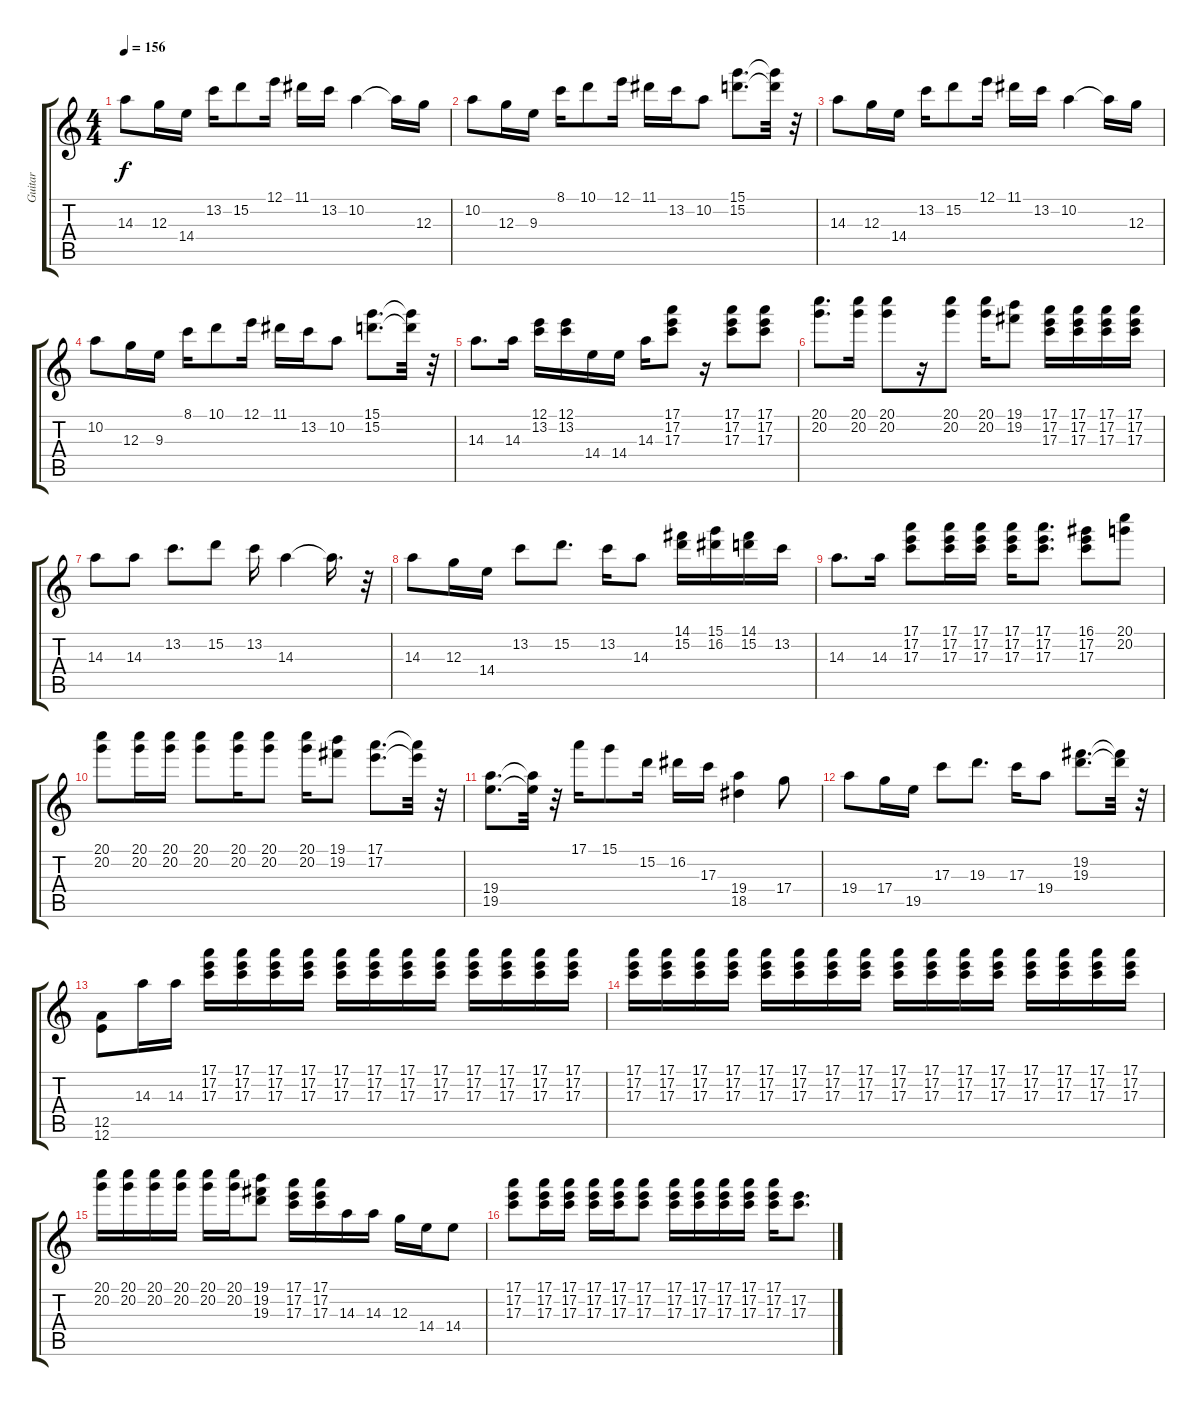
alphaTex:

\track ("Guitar" "Guitar") {instrument distortionguitar}
\staff {score tabs}
\tuning (E4 B3 G3 D3 A2 E2) {hide}
\ts (4 4)
\tempo 156
\clef g2
\ks c
14.3.8{dy f} 12.3.16 14.4.16 13.2.16 15.2.8 12.1.16 11.1.16 13.2.16 10.2.4 10.2{t}.16 12.3.16 |
10.2.8 12.3.16 9.3.16 8.1.16 10.1.8 12.1.16 11.1.16 13.2.16 10.2.8 (15.1 15.2).8{d} (15.1{t} 15.2{t}).32 r.32 |
14.3.8 12.3.16 14.4.16 13.2.16 15.2.8 12.1.16 11.1.16 13.2.16 10.2.4 10.2{t}.16 12.3.16 |
10.2.8 12.3.16 9.3.16 8.1.16 10.1.8 12.1.16 11.1.16 13.2.16 10.2.8 (15.1 15.2).8{d} (15.1{t} 15.2{t}).32 r.32 |
14.3.8{d} 14.3.16{instrument electricguitarmuted} (12.1 13.2).16{instrument distortionguitar} (12.1 13.2).16{instrument electricguitarmuted} 14.4.16{instrument distortionguitar} 14.4.16 14.3.16 (17.1 17.2 17.3).8 r.16 (17.1 17.2 17.3).8 (17.1 17.2 17.3).8 |
(20.1 20.2).8{d} (20.1 20.2).16 (20.1 20.2).8 r.16 (20.1 20.2).8 (20.1 20.2).16 (19.1 19.2).8 (17.1 17.2 17.3).16 (17.1 17.2 17.3).16 (17.1 17.2 17.3).16 (17.1 17.2 17.3).16 |
14.3.8 14.3.8 13.2.8{d} 15.2.8 13.2.16 14.3.4 14.3{t}.16{d} r.32 |
14.3.8 12.3.16 14.4.16 13.2.8 15.2.8{d} 13.2.16 14.3.8 (14.1 15.2).16 (15.1 16.2).16 (14.1 15.2).16 13.2.16 |
14.3.8{d} 14.3.16 (17.1 17.2 17.3).8 (17.1 17.2 17.3).16{instrument electricguitarmuted} (17.1 17.2 17.3).16 (17.1 17.2 17.3).16 (17.1 17.2 17.3).8{d instrument distortionguitar} (16.1 17.2 17.3).8 (20.1 20.2).8 |
(20.1 20.2).8 (20.1 20.2).16 (20.1 20.2).16 (20.1 20.2).8 (20.1 20.2).16 (20.1 20.2).8 (20.1 20.2).16 (19.1 19.2).8 (17.1 17.2).8{d} (17.1{t} 17.2{t}).32 r.32 |
(19.4 19.5).8{d} (19.4{t} 19.5{t}).32 r.32 17.1.16 15.1.8 15.2.16 16.2.16 17.3.16 (19.4 18.5).4 17.4.8 |
19.4.8 17.4.16 19.5.16 17.3.8 19.3.8{d} 17.3.16 19.4.8 (19.2 19.3).8{d} (19.2{t} 19.3{t}).32 r.32 |
(12.5 12.6).8 14.3.16 14.3.16 (17.1 17.2 17.3).16 (17.1 17.2 17.3).16 (17.1 17.2 17.3).16{instrument electricguitarmuted} (17.1 17.2 17.3).16 (17.1 17.2 17.3).16{instrument distortionguitar} (17.1 17.2 17.3).16 (17.1 17.2 17.3).16{instrument electricguitarmuted} (17.1 17.2 17.3).16{instrument distortionguitar} (17.1 17.2 17.3).16 (17.1 17.2 17.3).16 (17.1 17.2 17.3).16{instrument electricguitarmuted} (17.1 17.2 17.3).16 |
(17.1 17.2 17.3).16{instrument distortionguitar} (17.1 17.2 17.3).16{instrument electricguitarmuted} (17.1 17.2 17.3).16 (17.1 17.2 17.3).16{instrument distortionguitar} (17.1 17.2 17.3).16{instrument electricguitarmuted} (17.1 17.2 17.3).16 (17.1 17.2 17.3).16{instrument distortionguitar} (17.1 17.2 17.3).16{instrument electricguitarmuted} (17.1 17.2 17.3).16 (17.1 17.2 17.3).16{instrument distortionguitar} (17.1 17.2 17.3).16{instrument electricguitarmuted} (17.1 17.2 17.3).16 (17.1 17.2 17.3).16{instrument distortionguitar} (17.1 17.2 17.3).16 (17.1 17.2 17.3).16 (17.1 17.2 17.3).16 |
(20.1 20.2).16 (20.1 20.2).16 (20.1 20.2).16{instrument electricguitarmuted} (20.1 20.2).16{instrument distortionguitar} (20.1 20.2).16{instrument electricguitarmuted} (20.1 20.2).16{instrument distortionguitar} (19.1 19.2 19.3).8 (17.1 17.2 17.3).16 (17.1 17.2 17.3).16{instrument electricguitarmuted} 14.3.16{instrument distortionguitar} 14.3.16 12.3.16 14.4.16 14.4.8 |
(17.1 17.2 17.3).8 (17.1 17.2 17.3).16{instrument electricguitarmuted} (17.1 17.2 17.3).16 (17.1 17.2 17.3).16 (17.1 17.2 17.3).16 (17.1 17.2 17.3).8{instrument distortionguitar} (17.1 17.2 17.3).16{instrument electricguitarmuted} (17.1 17.2 17.3).16 (17.1 17.2 17.3).16 (17.1 17.2 17.3).16 (17.1 17.2 17.3).16 (17.2 17.3).8{d instrument distortionguitar}
